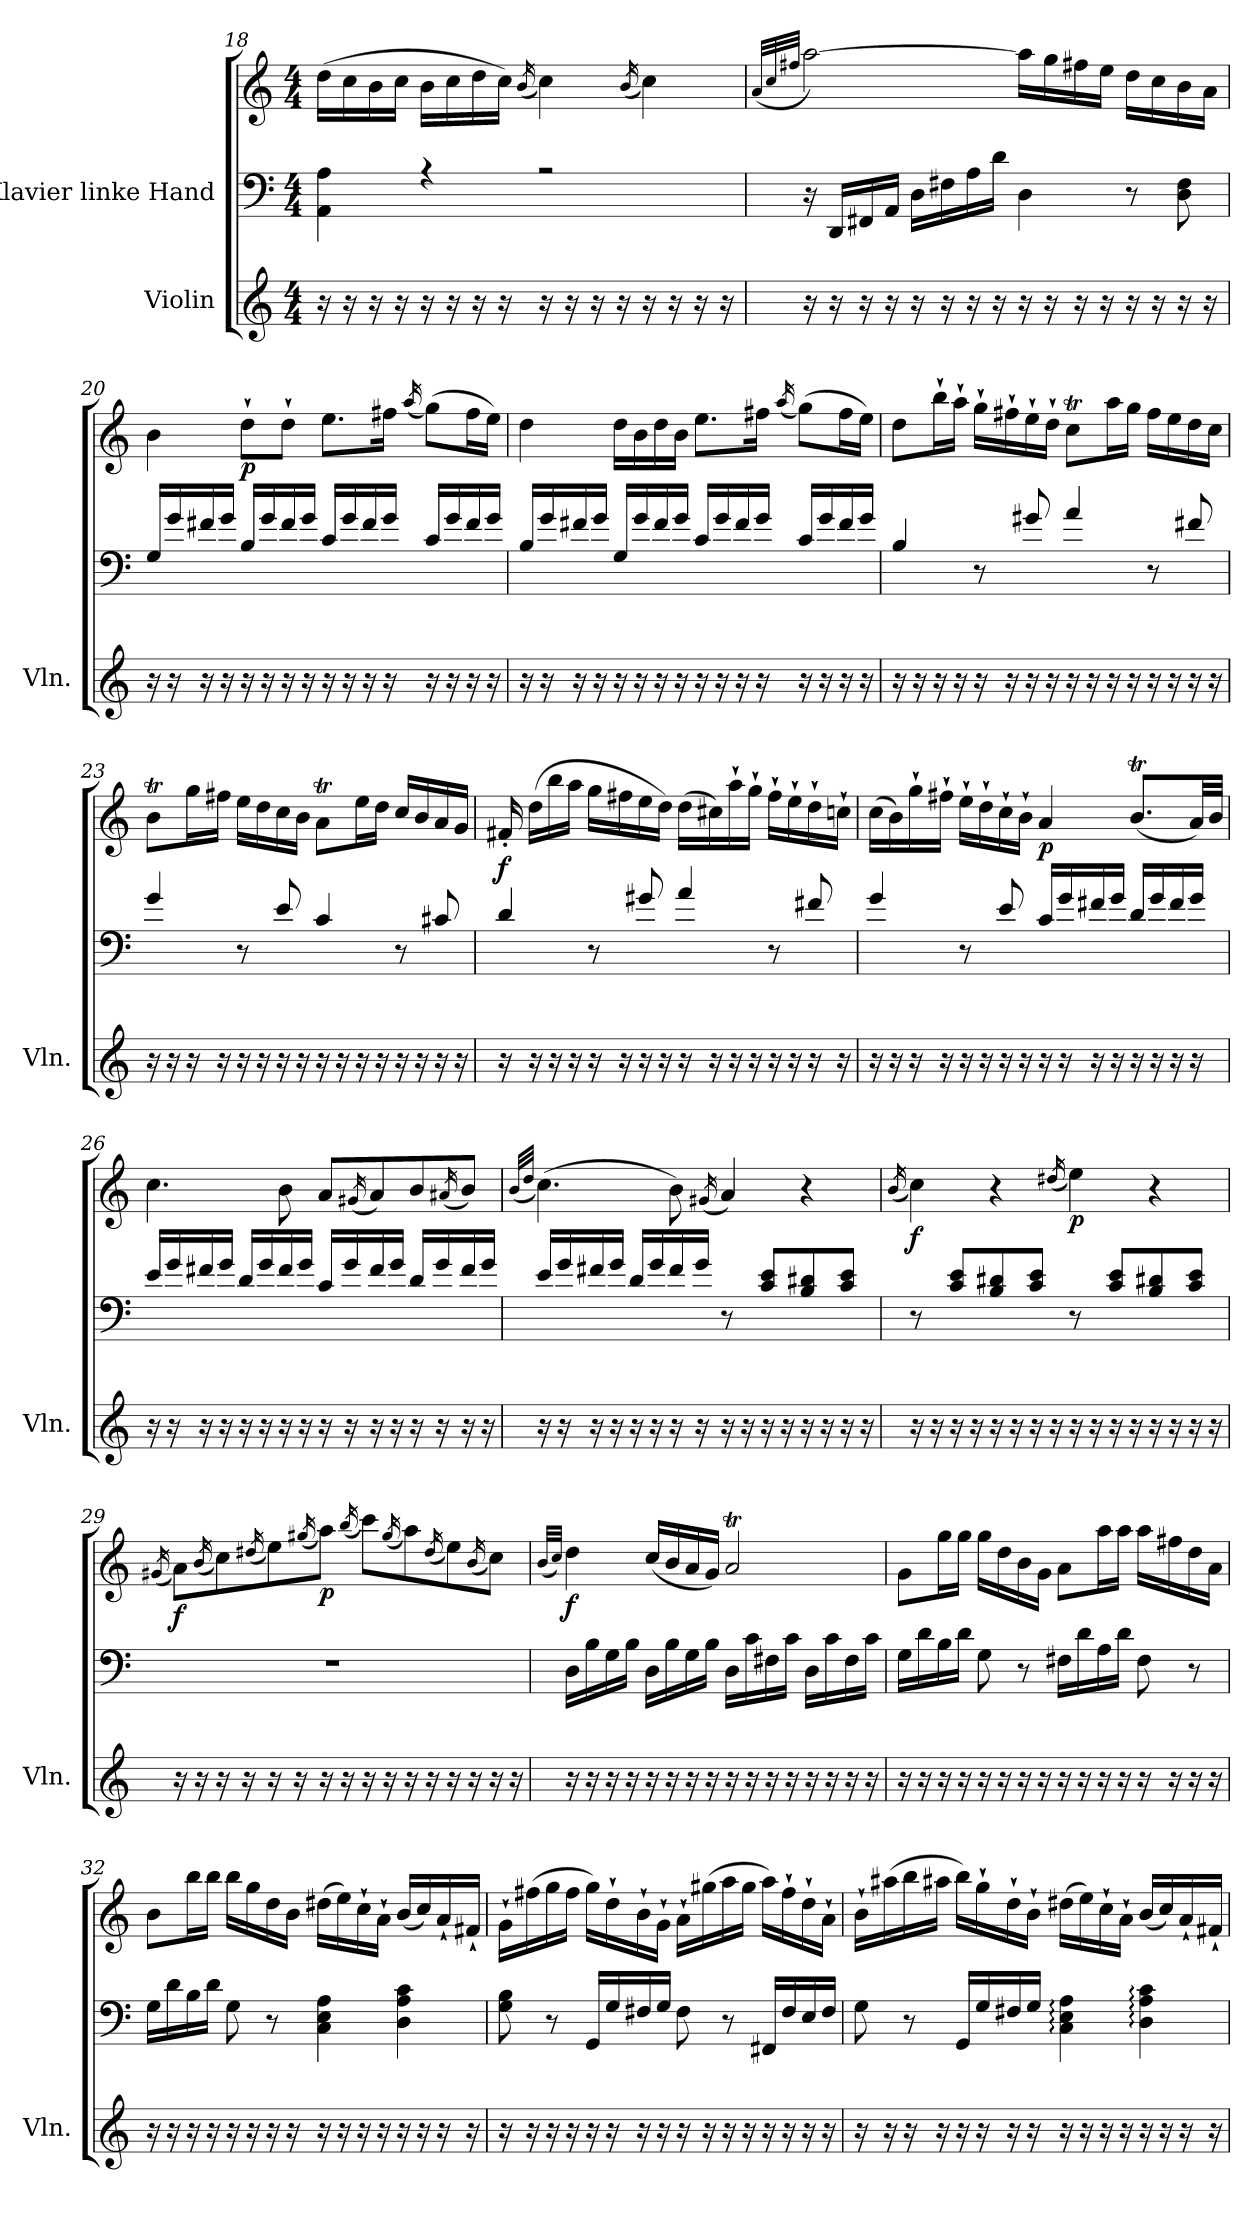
**kern	**kern	**kern	**dynam
*part2	*part1	*part1	*part1
*staff3	*staff2	*staff1	*staff1/2
*I"Violin	*I"Klavier linke Hand	*	*
*I'Vln.	*	*	*
*clefG2	*clefF4	*clefG2	*
*k[]	*k[]	*k[]	*
*M4/4	*M4/4	*M4/4	*
=18	=18	=18	=18
*	*^	*	*
16r	1ryy	4AA\ 4A\	(>16dd\LL	.
16r	.	.	16cc\	.
16r	.	.	16b\	.
16r	.	.	16cc\JJ	.
16r	.	4rA	16b\LL	.
16r	.	.	16cc\	.
16r	.	.	16dd\	.
16r	.	.	16cc\JJ)	.
.	.	.	(<16qb/	.
16r	.	2rA	4cc\)	.
16r	.	.	.	.
16r	.	.	.	.
16r	.	.	.	.
.	.	.	(<16qb/	.
16r	.	.	4cc\)	.
16r	.	.	.	.
16r	.	.	.	.
16r	.	.	.	.
*	*v	*v	*	*
!!LO:LB:g=z
=19	=19	=19	=19
.	.	(<32qa/LLL	.
.	.	32qcc/	.
.	.	32qff#X/JJJ	.
16r	16r	[2aa\)	.
16r	16DD/LL	.	.
16r	16FF#X/	.	.
16r	16AA/JJ	.	.
16r	16D\LL	.	.
16r	16F#X\	.	.
16r	16A\	.	.
16r	16d\JJ	.	.
16r	4D\	16aa\LL]	.
16r	.	16gg\	.
16r	.	16ff#\	.
16r	.	16ee\JJ	.
16r	8r	16dd\LL	.
16r	.	16cc\	.
16r	8D\ 8F#\	16b\	.
16r	.	16a\JJ	.
=20	=20	=20	=20
16r	16G/LL	4b\	.
16r	16g/	.	.
16r	16f#X/	.	.
16r	16g/JJ	.	.
!	!	!	!LO:DY:b
16r	16B/LL	8dd`\L	p
16r	16g/	.	.
16r	16f#/	8dd`\J	.
16r	16g/JJ	.	.
16r	16c/LL	8.ee\L	.
16r	16g/	.	.
16r	16f#/	.	.
16r	16g/JJ	16ff#X\Jk	.
.	.	(<16qaa/	.
16r	16c/LL	(>8gg\L)	.
16r	16g/	.	.
16r	16f#/	16ff#\L	.
16r	16g/JJ	16ee\JJ)	.
!!LO:PB:g=z
=21	=21	=21	=21
16r	16B/LL	4dd\	.
16r	16g/	.	.
16r	16f#X/	.	.
16r	16g/JJ	.	.
16r	16G/LL	16dd\LL	.
16r	16g/	16b\	.
16r	16f#/	16dd\	.
16r	16g/JJ	16b\JJ	.
16r	16c/LL	8.ee\L	.
16r	16g/	.	.
16r	16f#/	.	.
16r	16g/JJ	16ff#X\Jk	.
.	.	(<16qaa/	.
16r	16c/LL	(>8gg\L)	.
16r	16g/	.	.
16r	16f#/	16ff#\L	.
16r	16g/JJ	16ee\JJ)	.
=22	=22	=22	=22
16r	4B/	8dd\L	.
16r	.	.	.
16r	.	16bb`\L	.
16r	.	16aa`\JJ	.
16r	8r	16gg`\LL	.
16r	.	16ff#X`\	.
16r	8g#X/	16ee`\	.
16r	.	16dd`\JJ	.
16r	4a/	8ccT\L	.
16r	.	.	.
16r	.	16aa\L	.
16r	.	16gg\JJ	.
16r	8r	16ff#\LL	.
16r	.	16ee\	.
16r	8f#X/	16dd\	.
16r	.	16cc\JJ	.
=23	=23	=23	=23
16r	4g/	8bt\L	.
16r	.	.	.
16r	.	16gg\L	.
16r	.	16ff#X\JJ	.
16r	8r	16ee\LL	.
16r	.	16dd\	.
16r	8e/	16cc\	.
16r	.	16b\JJ	.
16r	4c/	8aT\L	.
16r	.	.	.
16r	.	16ee\L	.
16r	.	16dd\JJ	.
16r	8r	16cc/LL	.
16r	.	16b/	.
16r	8c#X/	16a/	.
16r	.	16g/JJ	.
!!LO:LB:g=z
=24	=24	=24	=24
!	!	!	!LO:DY:a=2
16r	4d/	16f#X'/	f
16r	.	(>16dd\LL	.
16r	.	16bb\	.
16r	.	16aa\JJ	.
16r	8r	16gg\LL	.
16r	.	16ff#X\	.
16r	8g#X/	16ee\	.
16r	.	16dd\JJ)	.
16r	4a/	(>16dd\LL	.
16r	.	16cc#X\)	.
16r	.	16aa`\	.
16r	.	16gg`\JJ	.
16r	8r	16ff#`\LL	.
16r	.	16ee`\	.
16r	8f#X/	16dd`\	.
16r	.	16ccn`\JJ	.
=25	=25	=25	=25
16r	4g/	(>16cc\LL	.
16r	.	16b\)	.
16r	.	16gg`\	.
16r	.	16ff#X`\JJ	.
16r	8r	16ee`\LL	.
16r	.	16dd`\	.
16r	8e/	16cc`\	.
16r	.	16b`\JJ	.
!	!	!	!LO:DY:b
16r	16c/LL	4a/	p
16r	16g/	.	.
16r	16f#X/	.	.
16r	16g/JJ	.	.
16r	16d/LL	(<8.bt/L	.
16r	16g/	.	.
16r	16f#/	.	.
16r	16g/JJ	32a/LL)	.
.	.	32b/JJJ	.
!!LO:LB:g=z
=26	=26	=26	=26
16r	16e/LL	4.cc\	.
16r	16g/	.	.
16r	16f#X/	.	.
16r	16g/JJ	.	.
16r	16d/LL	.	.
16r	16g/	.	.
16r	16f#/	8b\	.
16r	16g/JJ	.	.
16r	16c/LL	8a/L	.
16r	16g/	.	.
.	.	(<16qg#X/	.
16r	16f#/	8a/)	.
16r	16g/JJ	.	.
16r	16d/LL	8b/	.
16r	16g/	.	.
.	.	(<16qa#X/	.
16r	16f#/	8b/J)	.
16r	16g/JJ	.	.
=27	=27	=27	=27
.	.	(<32qb/LLL	.
.	.	32qdd/JJJ	.
16r	16e/LL	(>4.cc\)	.
16r	16g/	.	.
16r	16f#X/	.	.
16r	16g/JJ	.	.
16r	16d/LL	.	.
16r	16g/	.	.
16r	16f#/	8b\)	.
16r	16g/JJ	.	.
.	.	(<16qg#X/	.
16r	8r	4a/)	.
16r	.	.	.
16r	8c/ 8e/L	.	.
16r	.	.	.
16r	8B/ 8d#X/	4r	.
16r	.	.	.
16r	8c/ 8e/J	.	.
16r	.	.	.
=28	=28	=28	=28
.	.	(<16qb/	.
!	!	!	!LO:DY:b
16r	8r	4cc\)	f
16r	.	.	.
16r	8c/ 8e/L	.	.
16r	.	.	.
16r	8B/ 8d#X/	4r	.
16r	.	.	.
16r	8c/ 8e/J	.	.
16r	.	.	.
.	.	(<16qdd#X/	.
!	!	!	!LO:DY:b
16r	8r	4ee\)	p
16r	.	.	.
16r	8c/ 8e/L	.	.
16r	.	.	.
16r	8B/ 8d#X/	4r	.
16r	.	.	.
16r	8c/ 8e/J	.	.
16r	.	.	.
!!LO:LB:g=z
=29	=29	=29	=29
.	.	(<16qg#X/	.
!	!	!	!LO:DY:b
16r	1r	8a\L)	f
16r	.	.	.
.	.	(<16qb/	.
16r	.	8cc\)	.
16r	.	.	.
.	.	(<16qdd#X/	.
16r	.	8ee\)	.
16r	.	.	.
.	.	(<16qgg#X/	.
!	!	!	!LO:DY:b
16r	.	8aa\J)	p
16r	.	.	.
.	.	(<16qbb/	.
16r	.	8ccc\L)	.
16r	.	.	.
.	.	(<16qgg#/	.
16r	.	8aa\)	.
16r	.	.	.
.	.	(<16qdd#/	.
16r	.	8ee\)	.
16r	.	.	.
.	.	(<16qb/	.
16r	.	8cc\J)	.
16r	.	.	.
=30	=30	=30	=30
.	.	(<32qb/LLL	.
.	.	32qcc/JJJ)	.
!	!	!	!LO:DY:b
16r	16D\LL	4dd\	f
16r	16B\	.	.
16r	16G\	.	.
16r	16B\JJ	.	.
16r	16D\LL	(<16cc/LL	.
16r	16B\	16b/	.
16r	16G\	16a/	.
16r	16B\JJ	16g/JJ)	.
16r	16D\LL	2aT/	.
16r	16c\	.	.
16r	16F#X\	.	.
16r	16c\JJ	.	.
16r	16D\LL	.	.
16r	16c\	.	.
16r	16F#\	.	.
16r	16c\JJ	.	.
!!LO:PB:g=z
=31	=31	=31	=31
16r	16G\LL	8g\L	.
16r	16d\	.	.
16r	16B\	16gg\L	.
16r	16d\JJ	16gg\JJ	.
16r	8G\	16gg\LL	.
16r	.	16dd\	.
16r	8r	16b\	.
16r	.	16g\JJ	.
16r	16F#X\LL	8a\L	.
16r	16d\	.	.
16r	16A\	16aa\L	.
16r	16d\JJ	16aa\JJ	.
16r	8F#\	16aa\LL	.
16r	.	16ff#X\	.
16r	8r	16dd\	.
16r	.	16a\JJ	.
=32	=32	=32	=32
16r	16G\LL	8b\L	.
16r	16d\	.	.
16r	16B\	16bb\L	.
16r	16d\JJ	16bb\JJ	.
16r	8G\	16bb\LL	.
16r	.	16gg\	.
16r	8r	16dd\	.
16r	.	16b\JJ	.
16r	4C\ 4E\ 4A\	(>16dd#X\LL	.
16r	.	16ee\)	.
16r	.	16cc`\	.
16r	.	16a`\JJ	.
16r	4D\ 4A\ 4c\	(<16b/LL	.
16r	.	16cc/)	.
16r	.	16a`/	.
16r	.	16f#X`/JJ	.
!!LO:LB:g=z
=33	=33	=33	=33
16r	8G\ 8B\	16g`\LL	.
16r	.	(>16ff#X\	.
16r	8r	16gg\	.
16r	.	16ff#\JJ	.
16r	16GG/LL	16gg\LL)	.
16r	16G/	16dd`\	.
16r	16F#X/	16b`\	.
16r	16G/JJ	16g`\JJ	.
16r	8F#\	16a`\LL	.
16r	.	(>16gg#X\	.
16r	8r	16aa\	.
16r	.	16gg#\JJ	.
16r	16FF#X/LL	16aa\LL)	.
16r	16F#/	16ff#`\	.
16r	16E/	16dd`\	.
16r	16F#/JJ	16a`\JJ	.
=34	=34	=34	=34
16r	8G\	16b`\LL	.
16r	.	(>16aa#X\	.
16r	8r	16bb\	.
16r	.	16aa#X\JJ	.
16r	16GG/LL	16bb\LL)	.
16r	16G/	16gg`\	.
16r	16F#X/	16dd`\	.
16r	16G/JJ	16b`\JJ	.
16r	4C\: 4E\: 4A\:	(>16dd#X\LL	.
16r	.	16ee\)	.
16r	.	16cc`\	.
16r	.	16a`\JJ	.
16r	4D\: 4A\: 4c\:	(<16b/LL	.
16r	.	16cc/)	.
16r	.	16a`/	.
16r	.	16f#X`/JJ	.
=	=	=	=
*-	*-	*-	*-
